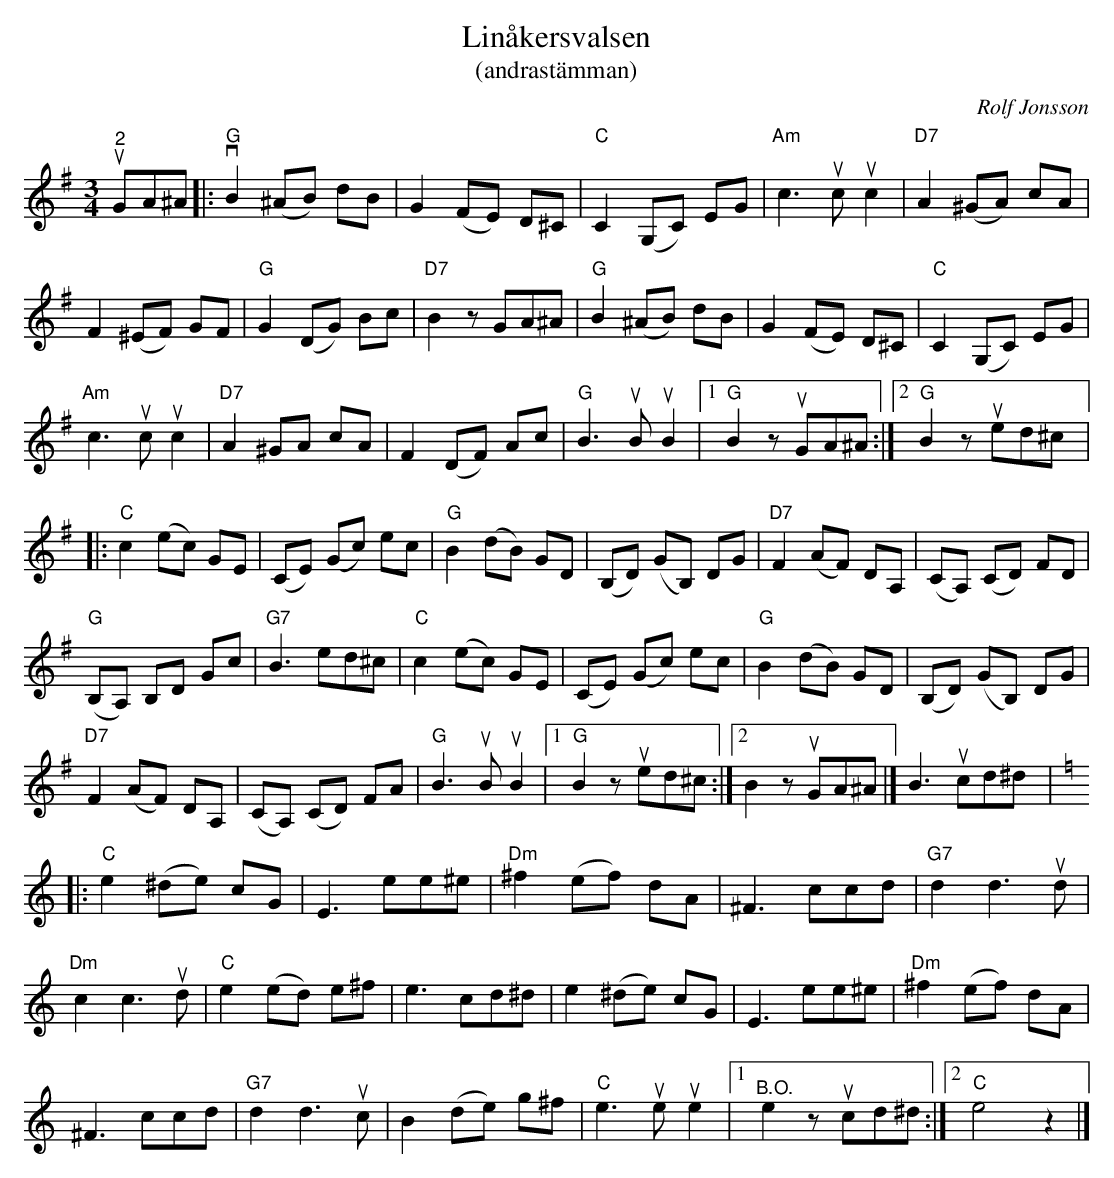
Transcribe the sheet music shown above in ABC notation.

X:1
T:Linåkersvalsen
T:(andrastämman)
C:Rolf Jonsson
L:1/8
M:3/4
K:G
V:2
"^2"u GA^A |:"G"v B2 (^AB) dB | G2 (FE) D^C |"C" C2 (G,C) EG |"Am" c3u cu c2 | "D7" A2 (^GA) cA |
F2 (^EF) GF | "G" G2 (DG) Bc | "D7" B2 z GA^A | "G" B2 (^AB) dB | G2 (FE) D^C | "C" C2 (G,C) EG |
"Am" c3u cu c2 |"D7" A2 ^GA cA | F2 (DF) Ac |"G" B3u Bu B2 |1 "G" B2 zu GA^A :|2"G" B2 zu ed^c |:
"C" c2 (ec) GE | (CE) (Gc) ec |"G" B2 (dB) GD | (B,D) (GB,) DG |"D7" F2 (AF) DA, | (CA,) (CD) FD |
"G" (B,A,) B,D Gc |"G7" B3 ed^c | "C" c2 (ec) GE | (CE) (Gc) ec |"G" B2 (dB) GD | (B,D) (GB,) DG |
"D7" F2 (AF) DA, | (CA,) (CD) FA |"G" B3u Bu B2 |1"G" B2 zu ed^c :|2 B2 zu GA^A |] B3u cd^d |:
[K:C]"C" e2 (^de) cG | E3 ee^e |"Dm" ^f2 (ef) dA | ^F3 ccd |"G7" d2 d3u d |
"Dm" c2 c3u d |"C" e2 (ed) e^f | e3 cd^d | e2 (^de) cG | E3 ee^e |"Dm" ^f2 (ef) dA |
^F3 ccd | "G7" d2 d3u c | B2 (de) g^f | "C" e3u eu e2 |1 "^B.O." e2 zu cd^d :|2"C" e4 z2 |]
